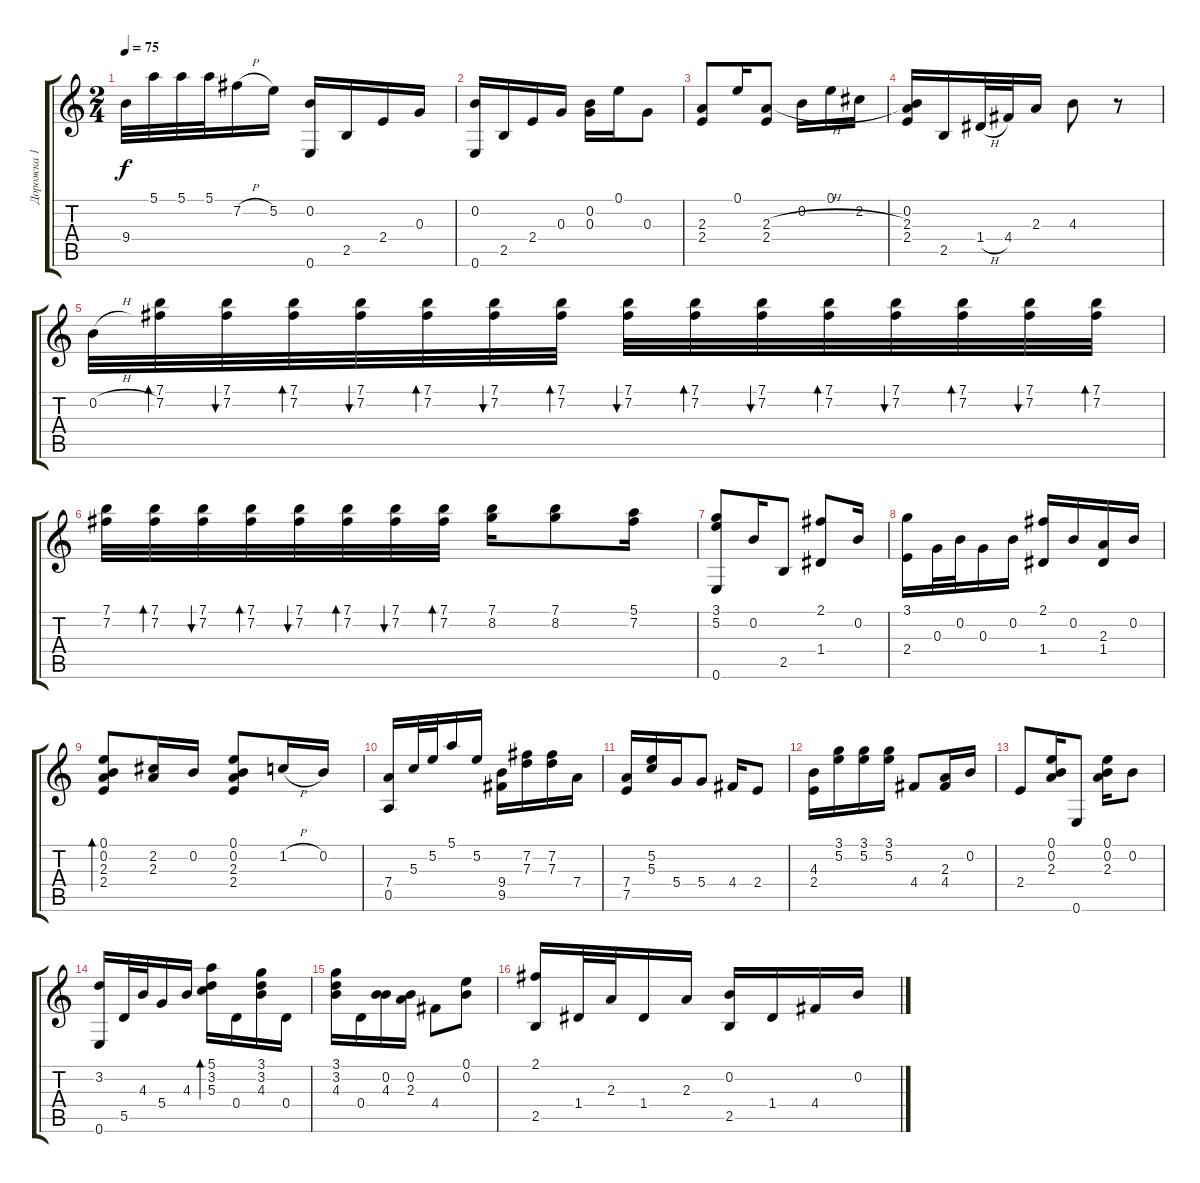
\track ("Дорожка 1" "Дорожка 1") {instrument acousticguitarnylon}
\staff {score tabs}
\tuning (E4 B3 G3 D3 A2 E2) {hide}
\ts (2 4)
\tempo 75
\clef g2
\ks c
9.4.32{dy f} 5.1.32 5.1.32 5.1.32 7.2{h}.16 5.2.16 (0.2 0.6).16 2.5.16 2.4.16 0.3.16 |
(0.2 0.6).16 2.5.16 2.4.16 0.3.16 (0.2 0.3).16 0.1.16 0.3.8 |
(2.3 2.4).8 0.1.16 (2.3{h} 2.4).8 0.2.16 0.1.16 2.2.16 |
(0.2 2.3 2.4).16 2.5.16 1.4{h}.32 4.4.32 2.3.16 4.3.8 r.8 |
0.2{h}.32 (7.1 7.2).32{bd 60} (7.1 7.2).32{bu 60} (7.1 7.2).32{bd 60} (7.1 7.2).32{bu 60} (7.1 7.2).32{bd 60} (7.1 7.2).32{bu 60} (7.1 7.2).32{bd 60} (7.1 7.2).32{bu 60} (7.1 7.2).32{bd 60} (7.1 7.2).32{bu 60} (7.1 7.2).32{bd 60} (7.1 7.2).32{bu 60} (7.1 7.2).32{bd 60} (7.1 7.2).32{bu 60} (7.1 7.2).32{bd 60} |
(7.1 7.2).32 (7.1 7.2).32{bd 60} (7.1 7.2).32{bu 60} (7.1 7.2).32{bd 60} (7.1 7.2).32{bu 60} (7.1 7.2).32{bd 60} (7.1 7.2).32{bu 60} (7.1 7.2).32{bd 60} (7.1 8.2).16 (7.1 8.2).8 (5.1 7.2).16 |
(3.1 5.2 0.6).8 0.2.16 2.5.8 (2.1 1.4).8 0.2.16 |
(3.1 2.4).16 0.3.32 0.2.32 0.3.16 0.2.16 (2.1 1.4).16 0.2.16 (2.3 1.4).16 0.2.16 |
(0.1 0.2 2.3 2.4).8{bd 60} (2.2 2.3).16 0.2.16 (0.1 0.2 2.3 2.4).8 1.2{h}.16 0.2.16 |
(7.4 0.5).16 5.3.32 5.2.32 5.1.16 5.2.16 (9.4 9.5).16 (7.2 7.3).16 (7.2 7.3).16 7.4.16 |
(7.4 7.5).16 (5.2 5.3).16 5.4.16 5.4.8 4.4.16 2.4.8 |
(4.3 2.4).16 (3.1 5.2).16 (3.1 5.2).16 (3.1 5.2).16 4.4.8 (2.3 4.4).16 0.2.16 |
2.4.8 (0.1 0.2 2.3).16 0.6.8 (0.1 0.2 2.3).16 0.2.8 |
(3.2 0.6).16 5.5.32 4.3.32 5.4.16 4.3.16 (5.1 3.2 5.3).16{bd 60} 0.4.16 (3.1 3.2 4.3).16 0.4.16 |
(3.1 3.2 4.3).16 0.4.16 (0.2 4.3).16 (0.2 2.3).16 4.4.8 (0.1 0.2).8 |
(2.1 2.5).16 1.4.32 2.3.32 1.4.16 2.3.16 (0.2 2.5).16 1.4.16 4.4.16 0.2.16
